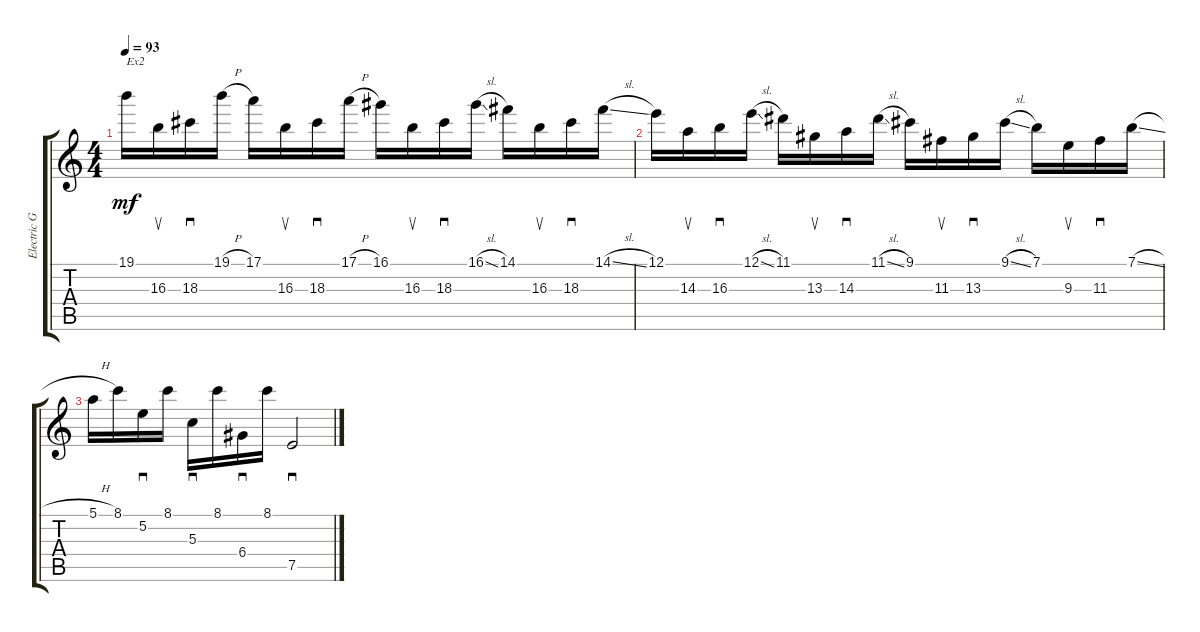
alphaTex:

\track ("Electric Guitar" "Electric G") {instrument overdrivenguitar}
\staff {score tabs}
\tuning (E4 B3 G3 D3 A2 E2) {hide}
\ts (4 4)
\tempo 93
\clef g2
\ks c
19.1.16{txt "Ex2" dy mf instrument overdrivenguitar} 16.3.16{su} 18.3.16{sd} 19.1{h}.16 17.1.16 16.3.16{su} 18.3.16{sd} 17.1{h}.16 16.1.16 16.3.16{su} 18.3.16{sd} 16.1{sl}.16 14.1.16 16.3.16{su} 18.3.16{sd} 14.1{sl}.16 |
12.1.16 14.3.16{su} 16.3.16{sd} 12.1{sl}.16 11.1.16 13.3.16{su} 14.3.16{sd} 11.1{sl}.16 9.1.16 11.3.16{su} 13.3.16{sd} 9.1{sl}.16 7.1.16 9.3.16{su} 11.3.16{sd} 7.1{sl}.16 |
5.1{h}.16 8.1.16 5.2.16{sd} 8.1.16 5.3.16{sd} 8.1.16 6.4.16{sd} 8.1.16 7.5.2{sd}
